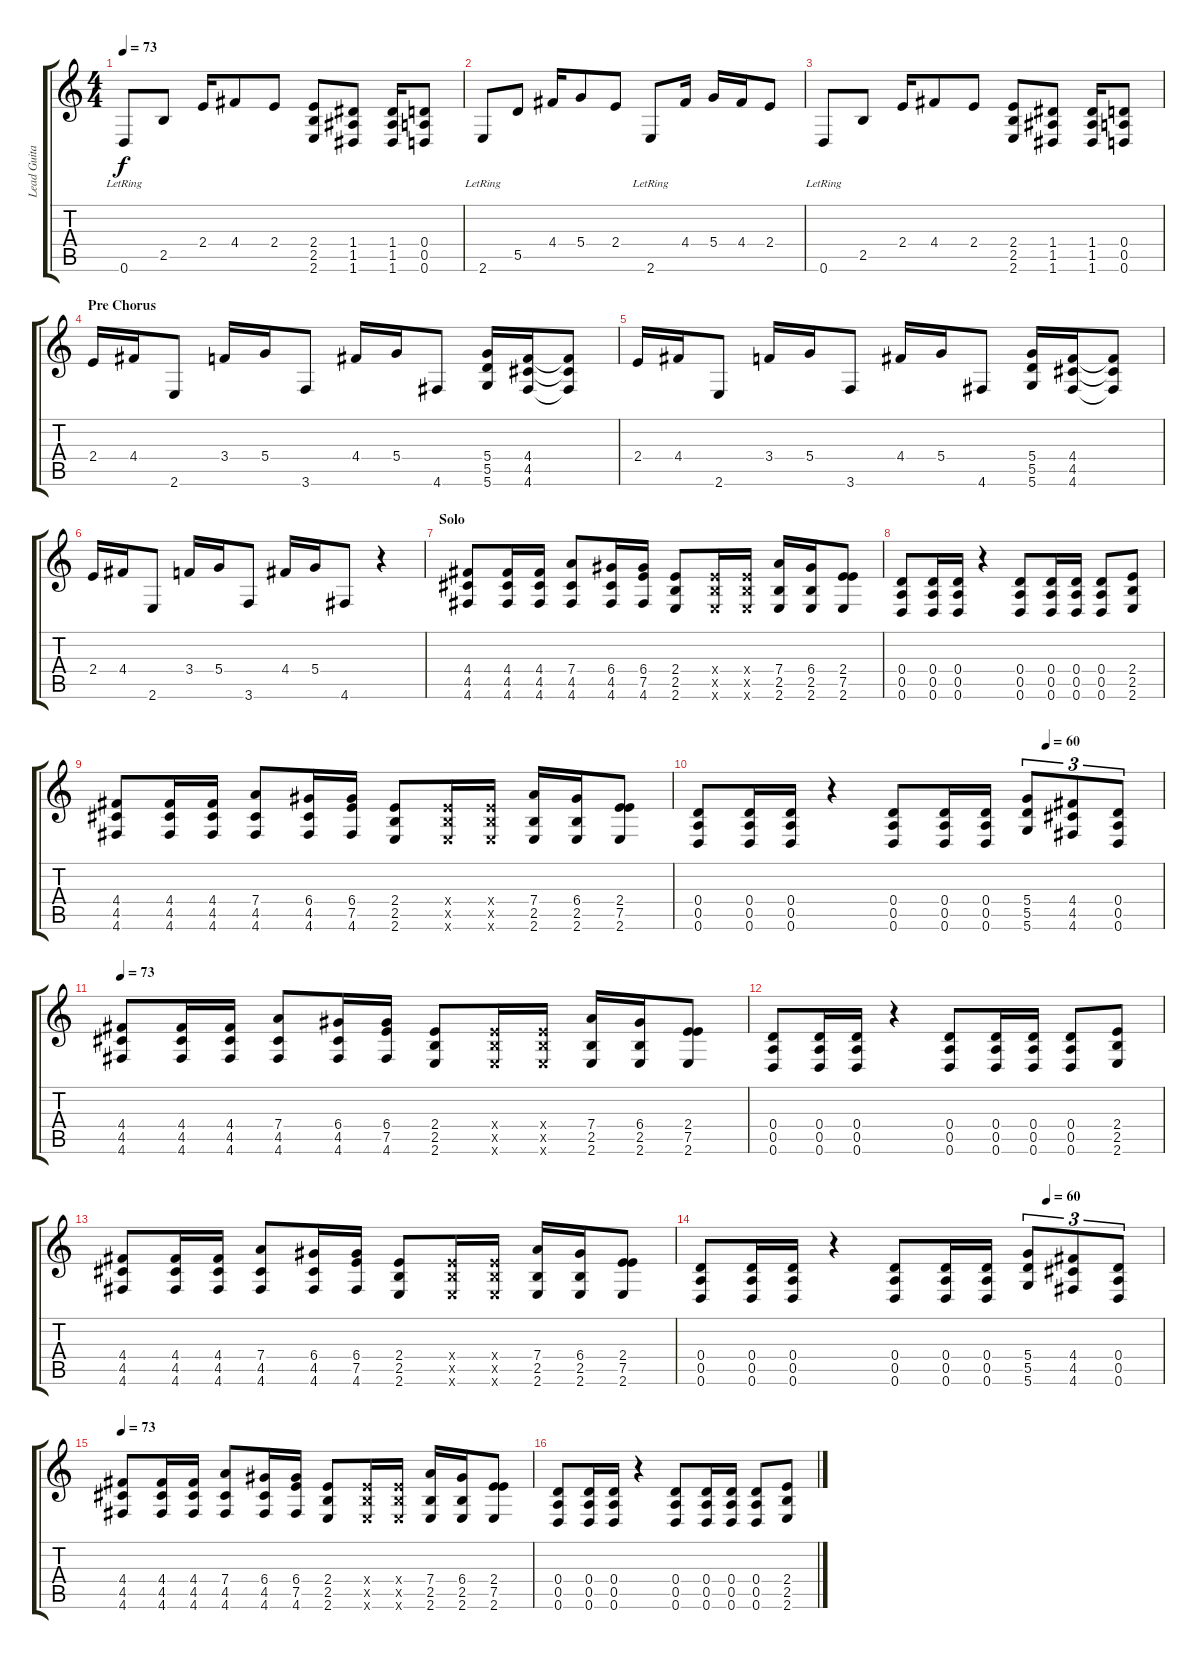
\track ("Lead Guitar" "Lead Guita") {instrument acousticguitarsteel}
\staff {score tabs}
\tuning (E4 B3 G3 D3 A2 D2) {hide}
\ts (4 4)
\tempo 73
\clef g2
\ks c
0.6{lr}.8{dy f} 2.5.8 2.4.16 4.4.8 2.4.8 (2.4 2.5 2.6).8 (1.4 1.5 1.6).8 (1.4 1.5 1.6).16 (0.4 0.5 0.6).8 |
2.6{lr}.8 5.5.8 4.4.16 5.4.8 2.4.8 2.6{lr}.8 4.4.16 5.4.16 4.4.16 2.4.8 |
0.6{lr}.8 2.5.8 2.4.16 4.4.8 2.4.8 (2.4 2.5 2.6).8 (1.4 1.5 1.6).8 (1.4 1.5 1.6).16 (0.4 0.5 0.6).8 |
\section ("" "Pre Chorus")
2.4.16{balance 8} 4.4.16 2.6.8 3.4.16 5.4.16 3.6.8 4.4.16 5.4.16 4.6.8 (5.4 5.5 5.6).16 (4.4 4.5 4.6).16 (4.4{t} 4.5{t} 4.6{t}).8 |
2.4.16 4.4.16 2.6.8 3.4.16 5.4.16 3.6.8 4.4.16 5.4.16 4.6.8 (5.4 5.5 5.6).16 (4.4 4.5 4.6).16 (4.4{t} 4.5{t} 4.6{t}).8 |
2.4.16 4.4.16 2.6.8 3.4.16 5.4.16 3.6.8 4.4.16 5.4.16 4.6.8 r.4 |
\section ("" "Solo")
(4.4 4.5 4.6).8 (4.4 4.5 4.6).16 (4.4 4.5 4.6).16 (7.4 4.5 4.6).8 (6.4 4.5 4.6).16 (6.4 7.5 4.6).16 (2.4 2.5 2.6).8 (2.4{x} 2.5{x} 2.6{x}).16 (2.4{x} 2.5{x} 2.6{x}).16 (7.4 2.5 2.6).16 (6.4 2.5 2.6).16 (2.4 7.5 2.6).8 |
(0.4 0.5 0.6).8 (0.4 0.5 0.6).16 (0.4 0.5 0.6).16 r.4 (0.4 0.5 0.6).8 (0.4 0.5 0.6).16 (0.4 0.5 0.6).16 (0.4 0.5 0.6).8 (2.4 2.5 2.6).8 |
(4.4 4.5 4.6).8 (4.4 4.5 4.6).16 (4.4 4.5 4.6).16 (7.4 4.5 4.6).8 (6.4 4.5 4.6).16 (6.4 7.5 4.6).16 (2.4 2.5 2.6).8 (2.4{x} 2.5{x} 2.6{x}).16 (2.4{x} 2.5{x} 2.6{x}).16 (7.4 2.5 2.6).16 (6.4 2.5 2.6).16 (2.4 7.5 2.6).8 |
\tempo (60 0.75)
(0.4 0.5 0.6).8 (0.4 0.5 0.6).16 (0.4 0.5 0.6).16 r.4 (0.4 0.5 0.6).8 (0.4 0.5 0.6).16 (0.4 0.5 0.6).16 (5.4 5.5 5.6).8{tu (3 2)} (4.4 4.5 4.6).8{tu (3 2)} (0.4 0.5 0.6).8{tu (3 2)} |
\tempo 73
(4.4 4.5 4.6).8 (4.4 4.5 4.6).16 (4.4 4.5 4.6).16 (7.4 4.5 4.6).8 (6.4 4.5 4.6).16 (6.4 7.5 4.6).16 (2.4 2.5 2.6).8 (2.4{x} 2.5{x} 2.6{x}).16 (2.4{x} 2.5{x} 2.6{x}).16 (7.4 2.5 2.6).16 (6.4 2.5 2.6).16 (2.4 7.5 2.6).8 |
(0.4 0.5 0.6).8 (0.4 0.5 0.6).16 (0.4 0.5 0.6).16 r.4 (0.4 0.5 0.6).8 (0.4 0.5 0.6).16 (0.4 0.5 0.6).16 (0.4 0.5 0.6).8 (2.4 2.5 2.6).8 |
(4.4 4.5 4.6).8 (4.4 4.5 4.6).16 (4.4 4.5 4.6).16 (7.4 4.5 4.6).8 (6.4 4.5 4.6).16 (6.4 7.5 4.6).16 (2.4 2.5 2.6).8 (2.4{x} 2.5{x} 2.6{x}).16 (2.4{x} 2.5{x} 2.6{x}).16 (7.4 2.5 2.6).16 (6.4 2.5 2.6).16 (2.4 7.5 2.6).8 |
\tempo (60 0.75)
(0.4 0.5 0.6).8 (0.4 0.5 0.6).16 (0.4 0.5 0.6).16 r.4 (0.4 0.5 0.6).8 (0.4 0.5 0.6).16 (0.4 0.5 0.6).16 (5.4 5.5 5.6).8{tu (3 2)} (4.4 4.5 4.6).8{tu (3 2)} (0.4 0.5 0.6).8{tu (3 2)} |
\tempo 73
(4.4 4.5 4.6).8 (4.4 4.5 4.6).16 (4.4 4.5 4.6).16 (7.4 4.5 4.6).8 (6.4 4.5 4.6).16 (6.4 7.5 4.6).16 (2.4 2.5 2.6).8 (2.4{x} 2.5{x} 2.6{x}).16 (2.4{x} 2.5{x} 2.6{x}).16 (7.4 2.5 2.6).16 (6.4 2.5 2.6).16 (2.4 7.5 2.6).8 |
(0.4 0.5 0.6).8 (0.4 0.5 0.6).16 (0.4 0.5 0.6).16 r.4 (0.4 0.5 0.6).8 (0.4 0.5 0.6).16 (0.4 0.5 0.6).16 (0.4 0.5 0.6).8 (2.4 2.5 2.6).8
